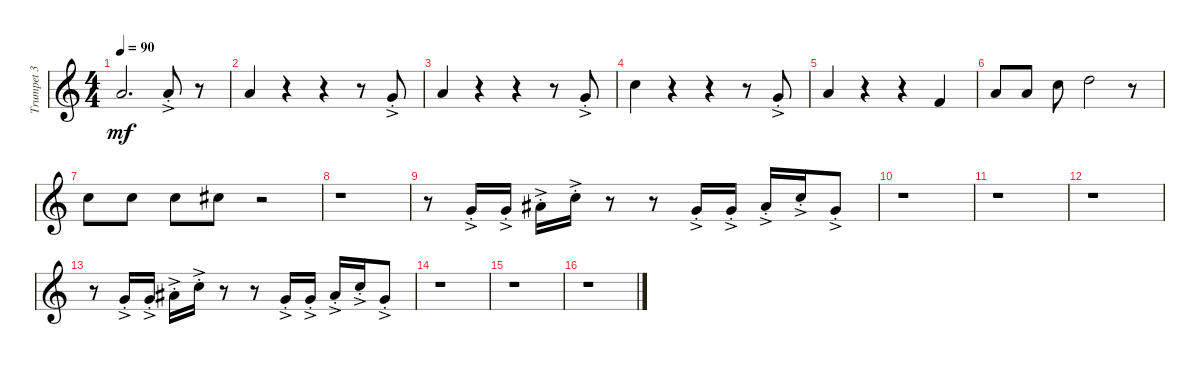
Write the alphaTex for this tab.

\track ("Trumpet 3" "Trumpet 3") {instrument acousticgrandpiano}
\staff {score}
\tuning (E4 B3 G3 D3 A2 E2 B1) {hide}
\ts (4 4)
\tempo 90
\clef g2
\ks c
5.1.2{d dy mf} 5.1{ac st}.8 r.8 |
5.1.4 r.4 r.4 r.8 3.1{ac st}.8 |
5.1.4 r.4 r.4 r.8 3.1{ac st}.8 |
8.1.4 r.4 r.4 r.8 3.1{ac st}.8 |
5.1.4 r.4 r.4 1.1.4 |
5.1.8 5.1.8 8.1.8 10.1.2 r.8 |
8.1.8 8.1.8 8.1.8 9.1.8 r.2 |
r.1 |
r.8 3.1{ac st}.16 3.1{ac st}.16 6.1{ac st}.16 8.1{ac st}.16 r.8 r.8 3.1{ac st}.16 3.1{ac st}.16 6.1{ac st}.16 8.1{ac st}.16 3.1{ac st}.8 |
r.1 |
r.1 |
r.1 |
r.8 3.1{ac st}.16 3.1{ac st}.16 6.1{ac st}.16 8.1{ac st}.16 r.8 r.8 3.1{ac st}.16 3.1{ac st}.16 6.1{ac st}.16 8.1{ac st}.16 3.1{ac st}.8 |
r.1 |
r.1 |
r.1
